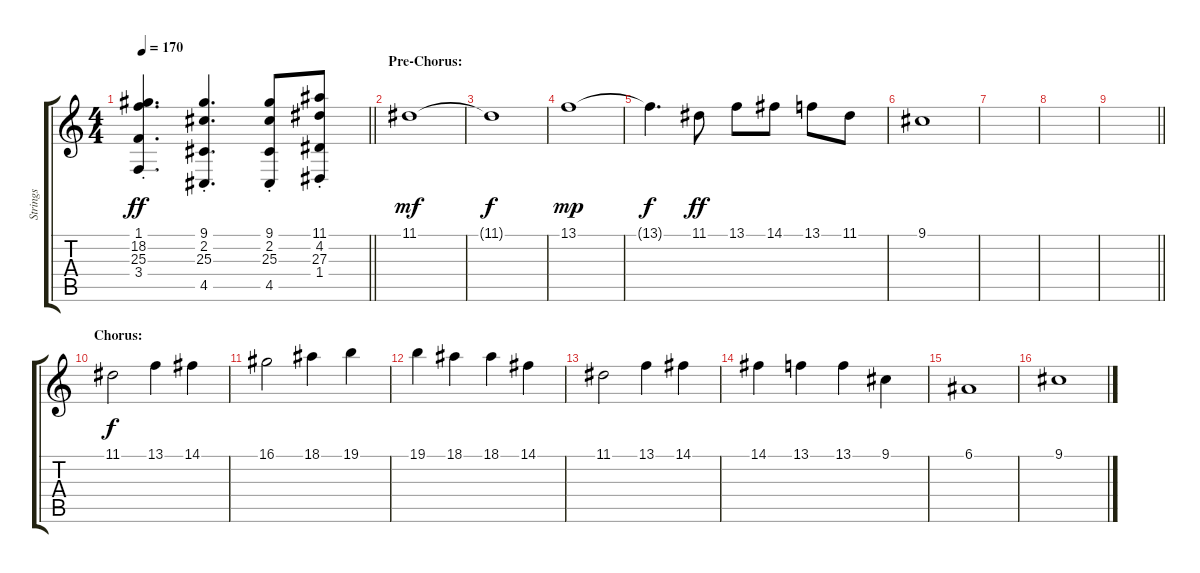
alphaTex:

\track ("Strings" "Strings") {instrument stringensemble1}
\staff {score tabs}
\tuning (E4 B3 G3 D3 A2 E2) {hide}
\ts (4 4)
\tempo 170
\clef g2
\barLineRight lightlight
\ks c
(1.1{st} 18.2{st} 25.3{st} 3.4{st}).4{d dy ff} (9.1{st} 2.2{st} 25.3{st} 4.5{st}).4{d} (9.1{st} 2.2{st} 25.3{st} 4.5{st}).8 (11.1{st} 4.2{st} 27.3{st} 1.4{st}).8 |
\section ("" "Pre-Chorus:")
11.1.1{dy mf volume 14 instrument stringensemble1} |
11.1{t}.1{dy f} |
13.1.1{dy mp} |
13.1{t}.4{d dy f} 11.1.8{dy ff} 13.1.8 14.1.8 13.1.8 11.1.8 |
9.1.1 |
|
|
\barLineRight lightlight
|
\section ("" "Chorus:")
11.1.2{dy f} 13.1.4 14.1.4 |
16.1.2 18.1.4 19.1.4 |
19.1.4 18.1.4 18.1.4 14.1.4 |
11.1.2 13.1.4 14.1.4 |
14.1.4 13.1.4 13.1.4 9.1.4 |
6.1.1 |
9.1.1
